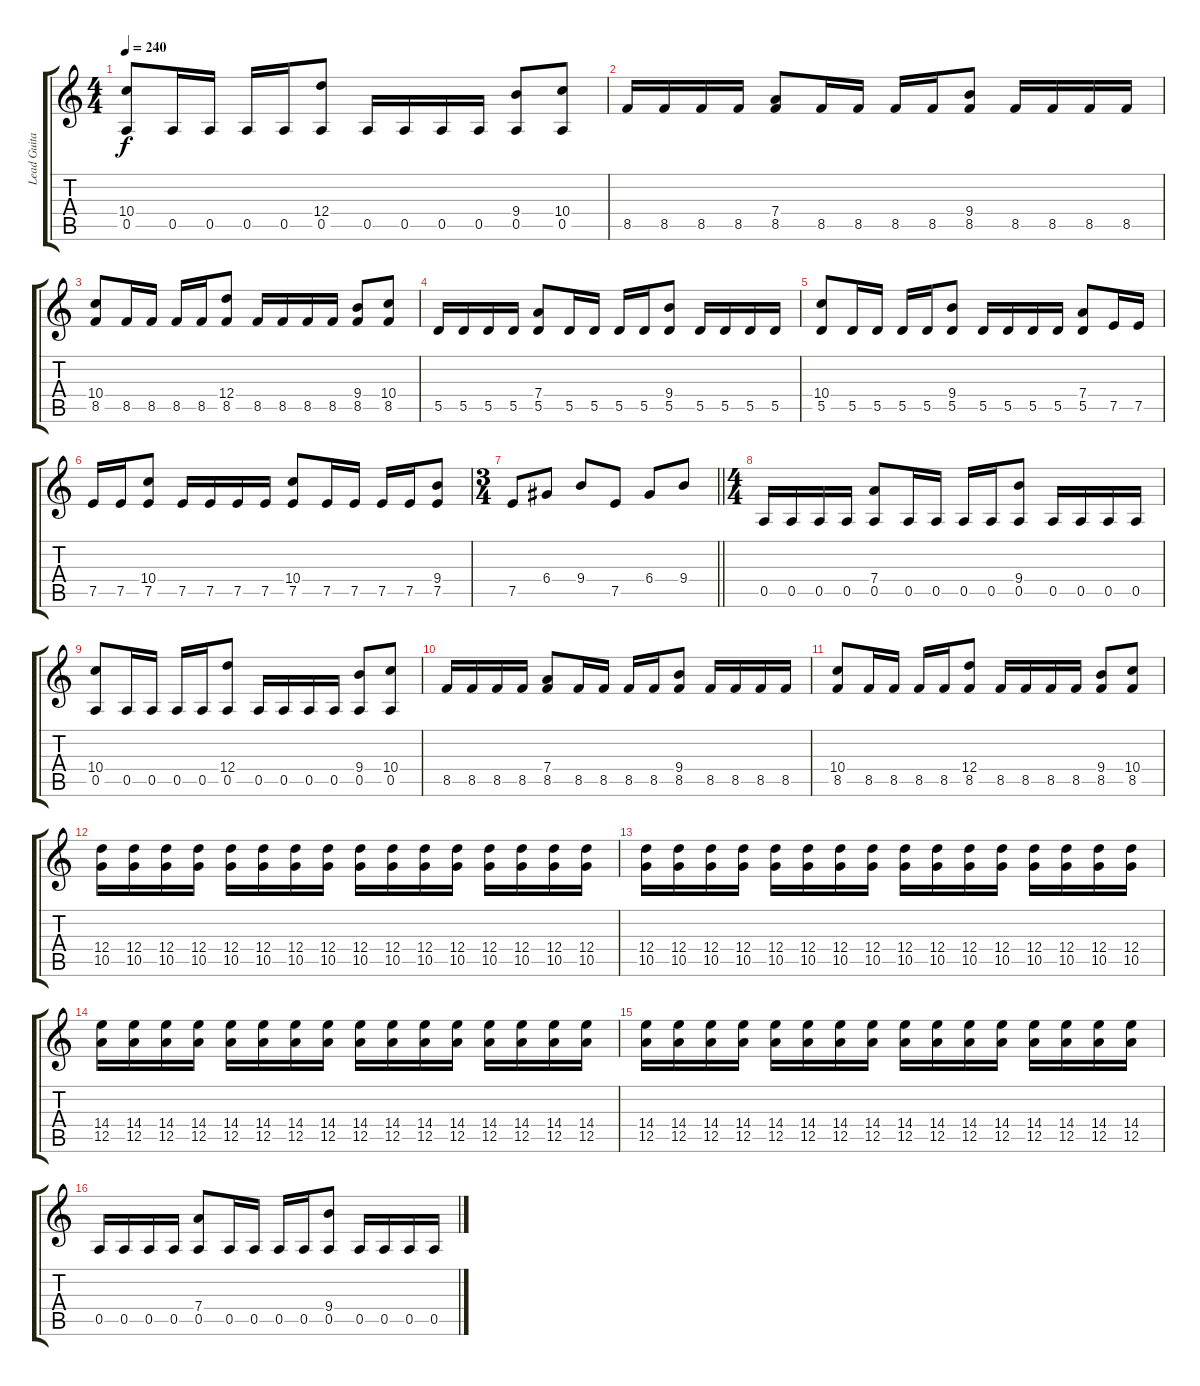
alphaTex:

\track ("Lead Guitar" "Lead Guita") {instrument distortionguitar}
\staff {score tabs}
\tuning (E4 B3 G3 D3 A2 E2) {hide}
\ts (4 4)
\tempo 240
\clef g2
\ks c
(10.4 0.5).8{dy f} 0.5.16 0.5.16 0.5.16 0.5.16 (12.4 0.5).8 0.5.16 0.5.16 0.5.16 0.5.16 (9.4 0.5).8 (10.4 0.5).8 |
8.5.16 8.5.16 8.5.16 8.5.16 (7.4 8.5).8 8.5.16 8.5.16 8.5.16 8.5.16 (9.4 8.5).8 8.5.16 8.5.16 8.5.16 8.5.16 |
(10.4 8.5).8 8.5.16 8.5.16 8.5.16 8.5.16 (12.4 8.5).8 8.5.16 8.5.16 8.5.16 8.5.16 (9.4 8.5).8 (10.4 8.5).8 |
5.5.16 5.5.16 5.5.16 5.5.16 (7.4 5.5).8 5.5.16 5.5.16 5.5.16 5.5.16 (9.4 5.5).8 5.5.16 5.5.16 5.5.16 5.5.16 |
(10.4 5.5).8 5.5.16 5.5.16 5.5.16 5.5.16 (9.4 5.5).8 5.5.16 5.5.16 5.5.16 5.5.16 (7.4 5.5).8 7.5.16 7.5.16 |
7.5.16 7.5.16 (10.4 7.5).8 7.5.16 7.5.16 7.5.16 7.5.16 (10.4 7.5).8 7.5.16 7.5.16 7.5.16 7.5.16 (9.4 7.5).8 |
\ts (3 4)
\barLineRight lightlight
7.5.8 6.4.8 9.4.8 7.5.8 6.4.8 9.4.8 |
\ts (4 4)
0.5.16 0.5.16 0.5.16 0.5.16 (7.4 0.5).8 0.5.16 0.5.16 0.5.16 0.5.16 (9.4 0.5).8 0.5.16 0.5.16 0.5.16 0.5.16 |
(10.4 0.5).8 0.5.16 0.5.16 0.5.16 0.5.16 (12.4 0.5).8 0.5.16 0.5.16 0.5.16 0.5.16 (9.4 0.5).8 (10.4 0.5).8 |
8.5.16 8.5.16 8.5.16 8.5.16 (7.4 8.5).8 8.5.16 8.5.16 8.5.16 8.5.16 (9.4 8.5).8 8.5.16 8.5.16 8.5.16 8.5.16 |
(10.4 8.5).8 8.5.16 8.5.16 8.5.16 8.5.16 (12.4 8.5).8 8.5.16 8.5.16 8.5.16 8.5.16 (9.4 8.5).8 (10.4 8.5).8 |
(12.4 10.5).16 (12.4 10.5).16 (12.4 10.5).16 (12.4 10.5).16 (12.4 10.5).16 (12.4 10.5).16 (12.4 10.5).16 (12.4 10.5).16 (12.4 10.5).16 (12.4 10.5).16 (12.4 10.5).16 (12.4 10.5).16 (12.4 10.5).16 (12.4 10.5).16 (12.4 10.5).16 (12.4 10.5).16 |
(12.4 10.5).16 (12.4 10.5).16 (12.4 10.5).16 (12.4 10.5).16 (12.4 10.5).16 (12.4 10.5).16 (12.4 10.5).16 (12.4 10.5).16 (12.4 10.5).16 (12.4 10.5).16 (12.4 10.5).16 (12.4 10.5).16 (12.4 10.5).16 (12.4 10.5).16 (12.4 10.5).16 (12.4 10.5).16 |
(14.4 12.5).16 (14.4 12.5).16 (14.4 12.5).16 (14.4 12.5).16 (14.4 12.5).16 (14.4 12.5).16 (14.4 12.5).16 (14.4 12.5).16 (14.4 12.5).16 (14.4 12.5).16 (14.4 12.5).16 (14.4 12.5).16 (14.4 12.5).16 (14.4 12.5).16 (14.4 12.5).16 (14.4 12.5).16 |
(14.4 12.5).16 (14.4 12.5).16 (14.4 12.5).16 (14.4 12.5).16 (14.4 12.5).16 (14.4 12.5).16 (14.4 12.5).16 (14.4 12.5).16 (14.4 12.5).16 (14.4 12.5).16 (14.4 12.5).16 (14.4 12.5).16 (14.4 12.5).16 (14.4 12.5).16 (14.4 12.5).16 (14.4 12.5).16 |
0.5.16 0.5.16 0.5.16 0.5.16 (7.4 0.5).8 0.5.16 0.5.16 0.5.16 0.5.16 (9.4 0.5).8 0.5.16 0.5.16 0.5.16 0.5.16
